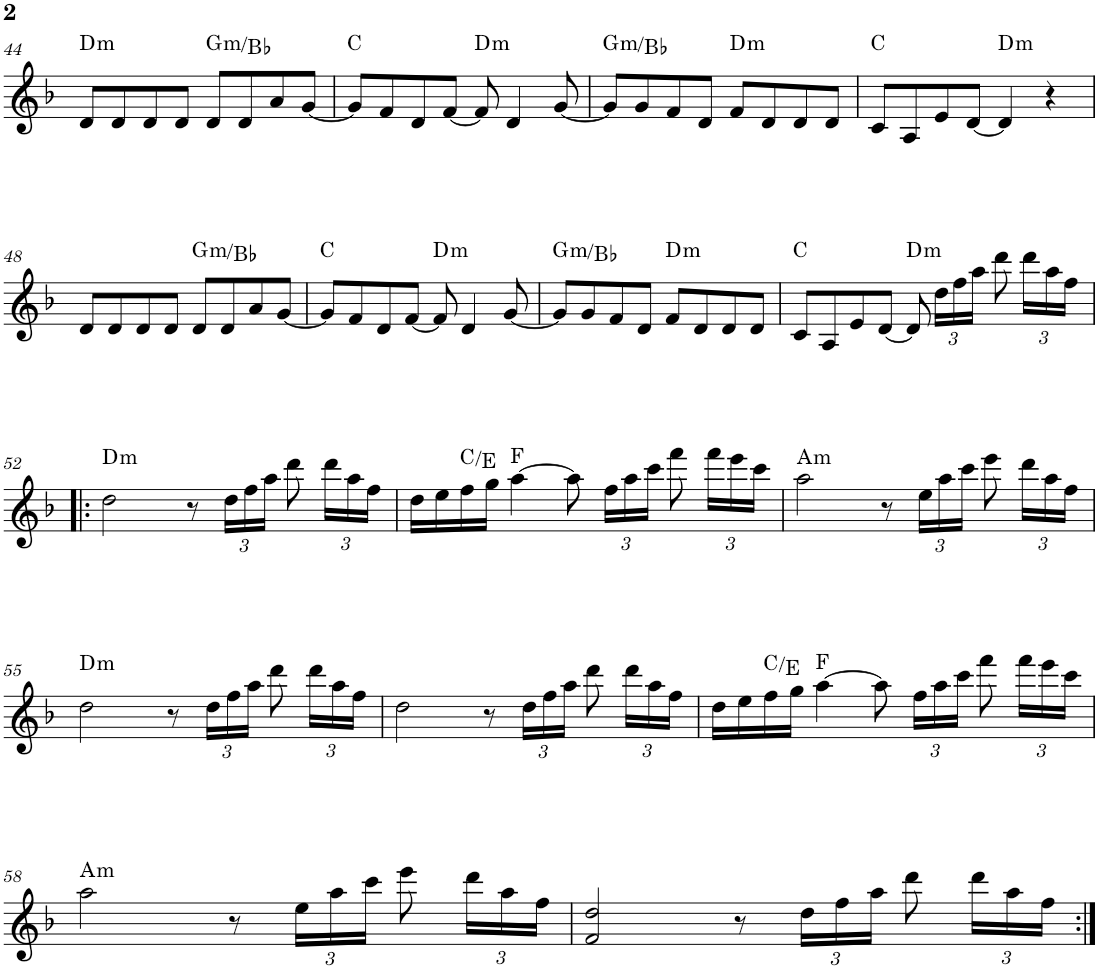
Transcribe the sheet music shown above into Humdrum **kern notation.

**kern	**harte
*part1	*part1
*staff1	*
*I"P1	*
!!LO:PB:g=z
*clefG2	*
*k[b-]	*
*F:	*
*M4/4	*
=44	=44
!	!LO:H:kt=m
8d/L	D:min
8d/	.
8d/	.
8d/J	.
!	!LO:H:kt=m
8d/L	G:min/b3
8d/	.
8a/	.
[<8g/J	.
=45	=45
8g/L]	C:maj
8f/	.
8d/	.
[<8f/J	.
!	!LO:H:kt=m
8f/]	D:min
4d/	.
[<8g/	.
=46	=46
!	!LO:H:kt=m
8g/L]	G:min/b3
8g/	.
8f/	.
8d/J	.
!	!LO:H:kt=m
8f/L	D:min
8d/	.
8d/	.
8d/J	.
=47	=47
8c/L	C:maj
8A/	.
8e/	.
[<8d/J	.
!	!LO:H:kt=m
4d/]	D:min
4r	.
!!LO:LB:g=z
=48	=48
8d/L	.
8d/	.
8d/	.
8d/J	.
!	!LO:H:kt=m
8d/L	G:min/b3
8d/	.
8a/	.
[<8g/J	.
=49	=49
8g/L]	C:maj
8f/	.
8d/	.
[<8f/J	.
!	!LO:H:kt=m
8f/]	D:min
4d/	.
[<8g/	.
=50	=50
!	!LO:H:kt=m
8g/L]	G:min/b3
8g/	.
8f/	.
8d/J	.
!	!LO:H:kt=m
8f/L	D:min
8d/	.
8d/	.
8d/J	.
=51	=51
8c/L	C:maj
8A/	.
8e/	.
[<8d/J	.
!	!LO:H:kt=m
8d/]	D:min
*Xbrackettup	*
24dd\LL	.
24ff\	.
24aa\JJ	.
8ddd\	.
24ddd\LL	.
24aa\	.
24ff\JJ	.
!!LO:LB:g=z
=52!|:	=52!|:
!	!LO:H:kt=m
2dd\	D:min
8r	.
24dd\LL	.
24ff\	.
24aa\JJ	.
8ddd\	.
24ddd\LL	.
24aa\	.
24ff\JJ	.
=53	=53
16dd\LL	.
16ee\	.
16ff\	C:maj/3
16gg\JJ	.
[>4aa\	F:maj
8aa\]	.
24ff\LL	.
24aa\	.
24ccc\JJ	.
8fff\	.
24fff\LL	.
24eee\	.
24ccc\JJ	.
=54	=54
!	!LO:H:kt=m
2aa\	A:min
8r	.
24ee\LL	.
24aa\	.
24ccc\JJ	.
8eee\	.
24ddd\LL	.
24aa\	.
24ff\JJ	.
!!LO:LB:g=z
=55	=55
!	!LO:H:kt=m
2dd\	D:min
8r	.
24dd\LL	.
24ff\	.
24aa\JJ	.
8ddd\	.
24ddd\LL	.
24aa\	.
24ff\JJ	.
=56	=56
2dd\	.
8r	.
24dd\LL	.
24ff\	.
24aa\JJ	.
8ddd\	.
24ddd\LL	.
24aa\	.
24ff\JJ	.
=57	=57
16dd\LL	.
16ee\	.
16ff\	C:maj/3
16gg\JJ	.
[>4aa\	F:maj
8aa\]	.
24ff\LL	.
24aa\	.
24ccc\JJ	.
8fff\	.
24fff\LL	.
24eee\	.
24ccc\JJ	.
!!LO:LB:g=z
=58	=58
!	!LO:H:kt=m
2aa\	A:min
8r	.
24ee\LL	.
24aa\	.
24ccc\JJ	.
8eee\	.
24ddd\LL	.
24aa\	.
24ff\JJ	.
=59	=59
2f/ 2dd/	.
8r	.
24dd\LL	.
24ff\	.
24aa\JJ	.
8ddd\	.
24ddd\LL	.
24aa\	.
24ff\JJ	.
=:|!	=:|!
*-	*-
